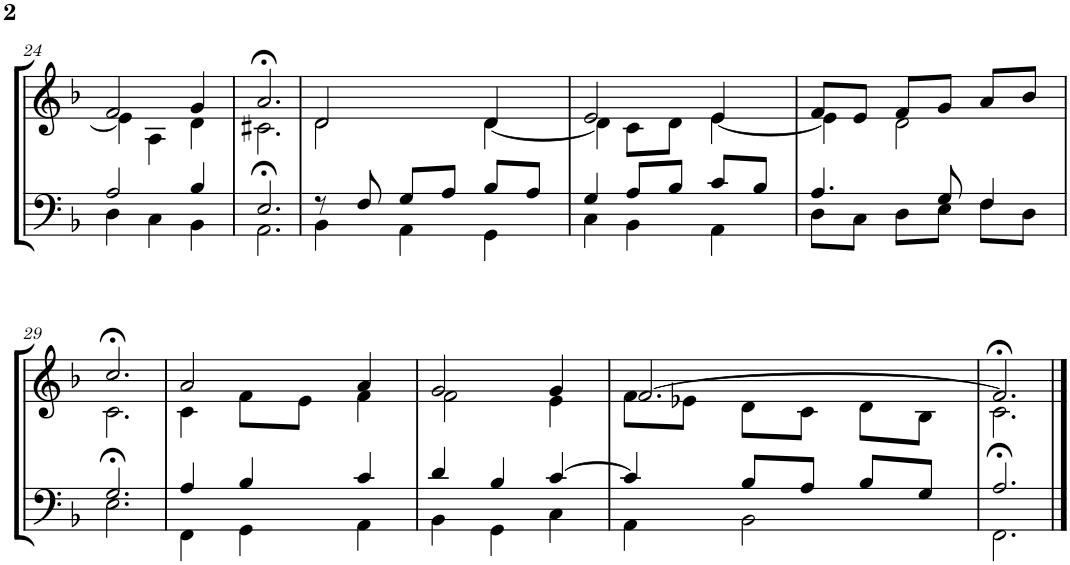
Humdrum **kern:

**kern	**kern
*part2	*part1
*staff2	*staff1
*I"Tenor/Baß	*I"Sopran/Alt
!!LO:PB:g=z
*clefF4	*clefG2
*k[b-]	*k[b-]
*M3/4	*M3/4
=24	=24
*^	*^
2A/	4D\	2f/	4e\]
.	4C\	.	4A\
4B-/	4BB-\	4g/	4d\
=25	=25	=25	=25
2.E/	2.AA>\	2.a>/	2.c#X\
=26	=26	=26	=26
8r	4BB-\	2d/	2d\
8F/	.	.	.
8G/L	4AA\	.	.
8A/J	.	.	.
8B-/L	4GG\	4d/	[4d\
8A/J	.	.	.
=27	=27	=27	=27
4G/	4C\	2e/	4d\]
8A/L	4BB-\	.	8c\L
8B-/J	.	.	8d\J
8c/L	4AA\	4e/	[4e\
8B-/J	.	.	.
=28	=28	=28	=28
4.A/	8D\L	8f/L	4e\]
.	8C\J	8e/J	.
.	8D\L	8f/L	2d\
8G/	8E\J	8g/J	.
4F/	8F\L	8a/L	.
.	8D\J	8b-/J	.
!!LO:LB:g=z	!!
=29	=29	=29	=29
2.G/	2.E>\	2.cc>/	2.c\
=30	=30	=30	=30
4A/	4FF\	2a/	4c\
4B-/	4GG\	.	8f\L
.	.	.	8e\J
4c/	4AA\	4a/	4f\
=31	=31	=31	=31
4d/	4BB-\	2g/	2f\
4B-/	4GG\	.	.
[4c/	4C\	4g/	4e\
=32	=32	=32	=32
4c/]	4AA\	[2.f/	8f\L
.	.	.	8e-X\J
8B-/L	2BB-\	.	8d\L
8A/J	.	.	8c\J
8B-/L	.	.	8d\L
8G/J	.	.	8B-\J
=33	=33	=33	=33
2.A/	2.FF>\	2.f>/]	2.c\
*v	*v	*	*
*	*v	*v
==	==
*-	*-
